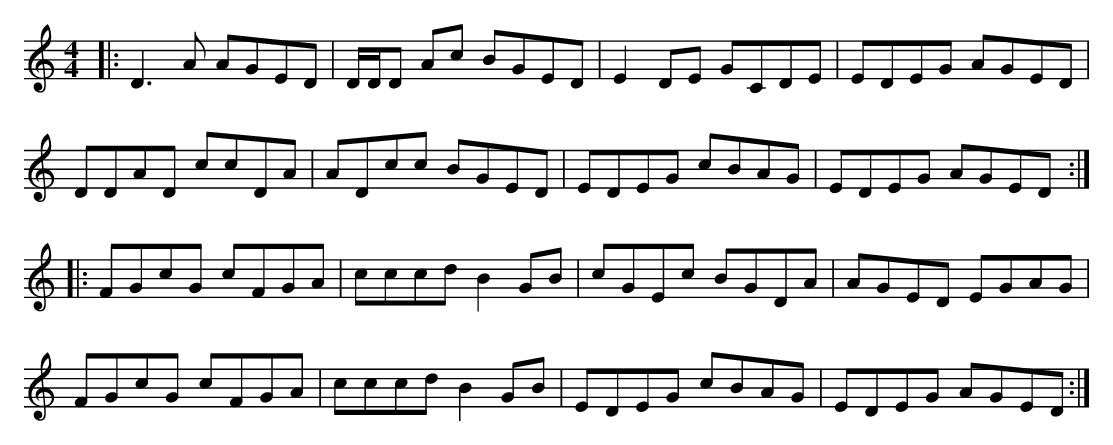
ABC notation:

X:1
M:4/4
K:C
|: D3 A AGED | D1/2D1/2D Ac BGED | E2DE GCDE |EDEG AGED |
DDAD ccDA | ADcc BGED | EDEG cBAG | EDEG AGED :|
|:FGcG cFGA | cccd B2GB | cGEc BGDA | AGED EGAG |
FGcG cFGA | cccd B2GB | EDEG cBAG | EDEG AGED :|
